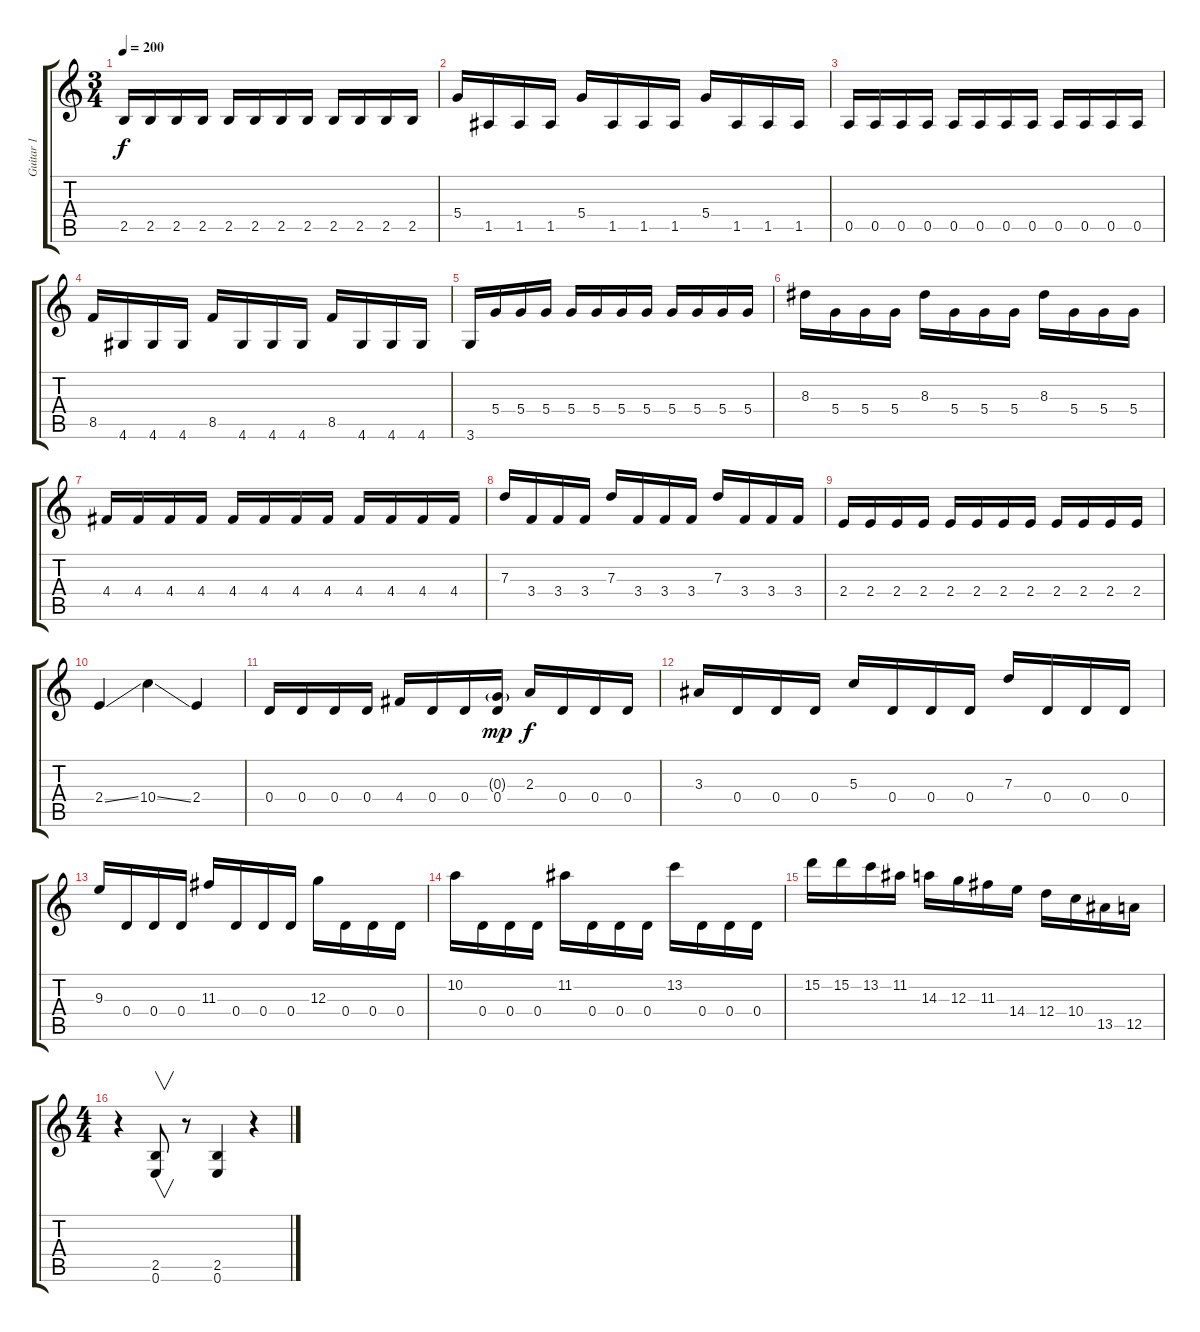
\track ("Guitar 1" "Guitar 1") {instrument distortionguitar}
\staff {score tabs}
\tuning (E4 B3 G3 D3 A2 E2) {hide}
\ts (3 4)
\tempo 200
\clef g2
\ks c
2.5.16{dy f} 2.5.16 2.5.16 2.5.16 2.5.16 2.5.16 2.5.16 2.5.16 2.5.16 2.5.16 2.5.16 2.5.16 |
5.4.16 1.5.16 1.5.16 1.5.16 5.4.16 1.5.16 1.5.16 1.5.16 5.4.16 1.5.16 1.5.16 1.5.16 |
0.5.16 0.5.16 0.5.16 0.5.16 0.5.16 0.5.16 0.5.16 0.5.16 0.5.16 0.5.16 0.5.16 0.5.16 |
8.5.16 4.6.16 4.6.16 4.6.16 8.5.16 4.6.16 4.6.16 4.6.16 8.5.16 4.6.16 4.6.16 4.6.16 |
3.6.16 5.4.16 5.4.16 5.4.16 5.4.16 5.4.16 5.4.16 5.4.16 5.4.16 5.4.16 5.4.16 5.4.16 |
8.3.16 5.4.16 5.4.16 5.4.16 8.3.16 5.4.16 5.4.16 5.4.16 8.3.16 5.4.16 5.4.16 5.4.16 |
4.4.16 4.4.16 4.4.16 4.4.16 4.4.16 4.4.16 4.4.16 4.4.16 4.4.16 4.4.16 4.4.16 4.4.16 |
7.3.16 3.4.16 3.4.16 3.4.16 7.3.16 3.4.16 3.4.16 3.4.16 7.3.16 3.4.16 3.4.16 3.4.16 |
2.4.16 2.4.16 2.4.16 2.4.16 2.4.16 2.4.16 2.4.16 2.4.16 2.4.16 2.4.16 2.4.16 2.4.16 |
2.4{ss}.4 10.4{ss}.4 2.4.4 |
0.4.16 0.4.16 0.4.16 0.4.16 4.4.16 0.4.16 0.4.16 (0.3{g} 0.4).16{dy mp} 2.3.16{dy f} 0.4.16 0.4.16 0.4.16 |
3.3.16 0.4.16 0.4.16 0.4.16 5.3.16 0.4.16 0.4.16 0.4.16 7.3.16 0.4.16 0.4.16 0.4.16 |
9.3.16 0.4.16 0.4.16 0.4.16 11.3.16 0.4.16 0.4.16 0.4.16 12.3.16 0.4.16 0.4.16 0.4.16 |
10.2.16 0.4.16 0.4.16 0.4.16 11.2.16 0.4.16 0.4.16 0.4.16 13.2.16 0.4.16 0.4.16 0.4.16 |
15.2.16 15.2.16 13.2.16 11.2.16 14.3.16 12.3.16 11.3.16 14.4.16 12.4.16 10.4.16 13.5.16 12.5.16 |
\ts (4 4)
r.4 (2.5 0.6).8{v} r.8 (2.5 0.6).4 r.4
